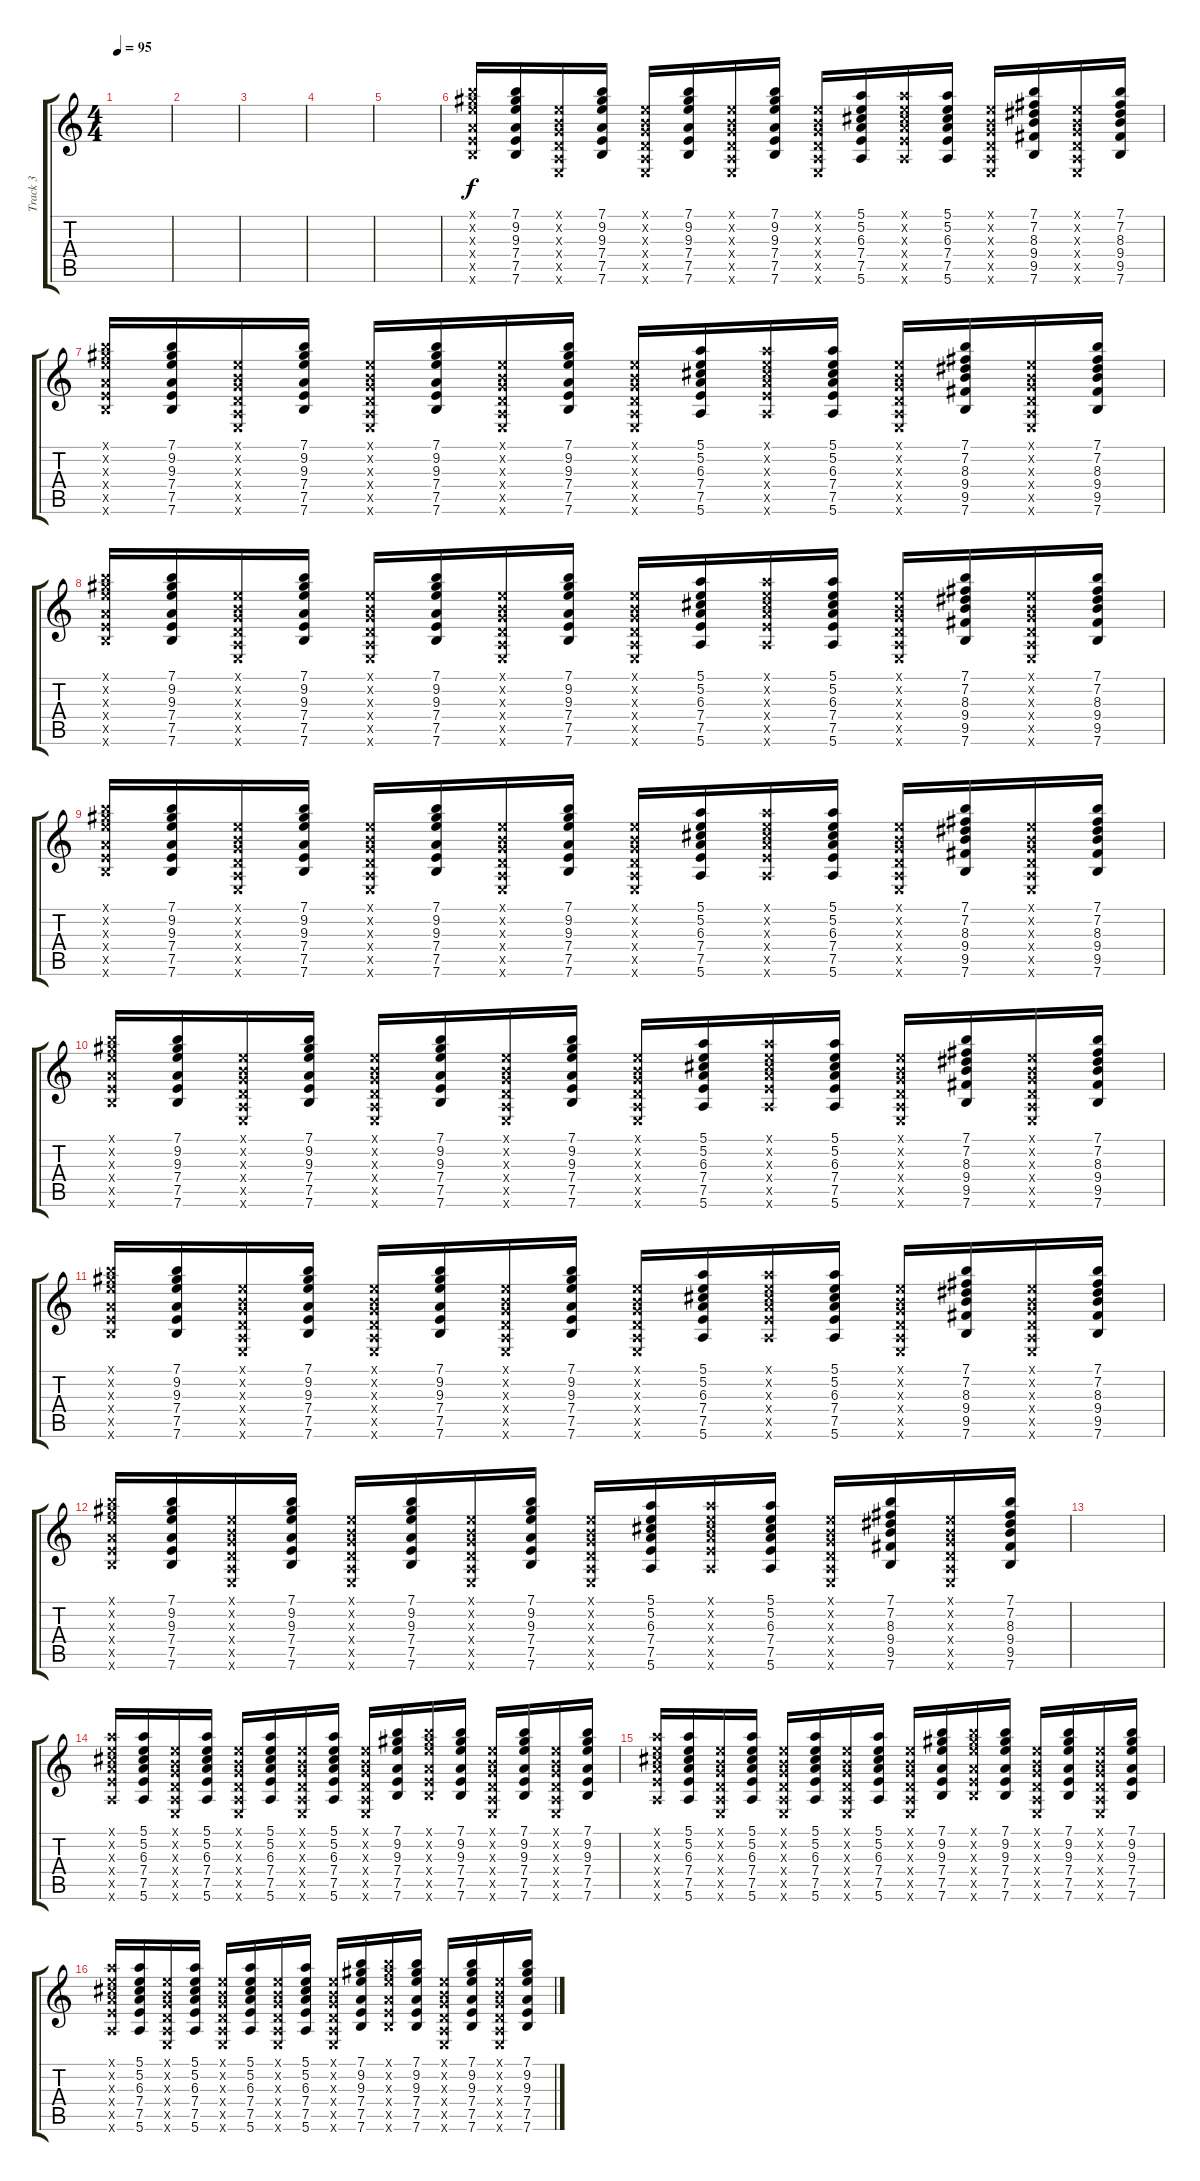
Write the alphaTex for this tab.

\track ("Track 3" "Track 3") {instrument electricguitarclean}
\staff {score tabs}
\tuning (E4 B3 G3 D3 A2 E2) {hide}
\ts (4 4)
\tempo 95
\clef g2
\ks c
|
|
|
|
|
(7.1{x} 9.2{x} 9.3{x} 7.4{x} 7.5{x} 7.6{x}).16 (7.1 9.2 9.3 7.4 7.5 7.6).16 (0.1{x} 0.2{x} 0.3{x} 0.4{x} 0.5{x} 0.6{x}).16 (7.1 9.2 9.3 7.4 7.5 7.6).16 (0.1{x} 0.2{x} 0.3{x} 0.4{x} 0.5{x} 0.6{x}).16 (7.1 9.2 9.3 7.4 7.5 7.6).16 (0.1{x} 0.2{x} 0.3{x} 0.4{x} 0.5{x} 0.6{x}).16 (7.1 9.2 9.3 7.4 7.5 7.6).16 (0.1{x} 0.2{x} 0.3{x} 0.4{x} 0.5{x} 0.6{x}).16 (5.1 5.2 6.3 7.4 7.5 5.6).16 (5.1{x} 5.2{x} 6.3{x} 7.4{x} 7.5{x} 5.6{x}).16 (5.1 5.2 6.3 7.4 7.5 5.6).16 (0.1{x} 0.2{x} 0.3{x} 0.4{x} 0.5{x} 0.6{x}).16 (7.1 7.2 8.3 9.4 9.5 7.6).16 (0.1{x} 0.2{x} 0.3{x} 0.4{x} 0.5{x} 0.6{x}).16 (7.1 7.2 8.3 9.4 9.5 7.6).16 |
(7.1{x} 9.2{x} 9.3{x} 7.4{x} 7.5{x} 7.6{x}).16 (7.1 9.2 9.3 7.4 7.5 7.6).16 (0.1{x} 0.2{x} 0.3{x} 0.4{x} 0.5{x} 0.6{x}).16 (7.1 9.2 9.3 7.4 7.5 7.6).16 (0.1{x} 0.2{x} 0.3{x} 0.4{x} 0.5{x} 0.6{x}).16 (7.1 9.2 9.3 7.4 7.5 7.6).16 (0.1{x} 0.2{x} 0.3{x} 0.4{x} 0.5{x} 0.6{x}).16 (7.1 9.2 9.3 7.4 7.5 7.6).16 (0.1{x} 0.2{x} 0.3{x} 0.4{x} 0.5{x} 0.6{x}).16 (5.1 5.2 6.3 7.4 7.5 5.6).16 (5.1{x} 5.2{x} 6.3{x} 7.4{x} 7.5{x} 5.6{x}).16 (5.1 5.2 6.3 7.4 7.5 5.6).16 (0.1{x} 0.2{x} 0.3{x} 0.4{x} 0.5{x} 0.6{x}).16 (7.1 7.2 8.3 9.4 9.5 7.6).16 (0.1{x} 0.2{x} 0.3{x} 0.4{x} 0.5{x} 0.6{x}).16 (7.1 7.2 8.3 9.4 9.5 7.6).16 |
(7.1{x} 9.2{x} 9.3{x} 7.4{x} 7.5{x} 7.6{x}).16 (7.1 9.2 9.3 7.4 7.5 7.6).16 (0.1{x} 0.2{x} 0.3{x} 0.4{x} 0.5{x} 0.6{x}).16 (7.1 9.2 9.3 7.4 7.5 7.6).16 (0.1{x} 0.2{x} 0.3{x} 0.4{x} 0.5{x} 0.6{x}).16 (7.1 9.2 9.3 7.4 7.5 7.6).16 (0.1{x} 0.2{x} 0.3{x} 0.4{x} 0.5{x} 0.6{x}).16 (7.1 9.2 9.3 7.4 7.5 7.6).16 (0.1{x} 0.2{x} 0.3{x} 0.4{x} 0.5{x} 0.6{x}).16 (5.1 5.2 6.3 7.4 7.5 5.6).16 (5.1{x} 5.2{x} 6.3{x} 7.4{x} 7.5{x} 5.6{x}).16 (5.1 5.2 6.3 7.4 7.5 5.6).16 (0.1{x} 0.2{x} 0.3{x} 0.4{x} 0.5{x} 0.6{x}).16 (7.1 7.2 8.3 9.4 9.5 7.6).16 (0.1{x} 0.2{x} 0.3{x} 0.4{x} 0.5{x} 0.6{x}).16 (7.1 7.2 8.3 9.4 9.5 7.6).16 |
(7.1{x} 9.2{x} 9.3{x} 7.4{x} 7.5{x} 7.6{x}).16 (7.1 9.2 9.3 7.4 7.5 7.6).16 (0.1{x} 0.2{x} 0.3{x} 0.4{x} 0.5{x} 0.6{x}).16 (7.1 9.2 9.3 7.4 7.5 7.6).16 (0.1{x} 0.2{x} 0.3{x} 0.4{x} 0.5{x} 0.6{x}).16 (7.1 9.2 9.3 7.4 7.5 7.6).16 (0.1{x} 0.2{x} 0.3{x} 0.4{x} 0.5{x} 0.6{x}).16 (7.1 9.2 9.3 7.4 7.5 7.6).16 (0.1{x} 0.2{x} 0.3{x} 0.4{x} 0.5{x} 0.6{x}).16 (5.1 5.2 6.3 7.4 7.5 5.6).16 (5.1{x} 5.2{x} 6.3{x} 7.4{x} 7.5{x} 5.6{x}).16 (5.1 5.2 6.3 7.4 7.5 5.6).16 (0.1{x} 0.2{x} 0.3{x} 0.4{x} 0.5{x} 0.6{x}).16 (7.1 7.2 8.3 9.4 9.5 7.6).16 (0.1{x} 0.2{x} 0.3{x} 0.4{x} 0.5{x} 0.6{x}).16 (7.1 7.2 8.3 9.4 9.5 7.6).16 |
(7.1{x} 9.2{x} 9.3{x} 7.4{x} 7.5{x} 7.6{x}).16 (7.1 9.2 9.3 7.4 7.5 7.6).16 (0.1{x} 0.2{x} 0.3{x} 0.4{x} 0.5{x} 0.6{x}).16 (7.1 9.2 9.3 7.4 7.5 7.6).16 (0.1{x} 0.2{x} 0.3{x} 0.4{x} 0.5{x} 0.6{x}).16 (7.1 9.2 9.3 7.4 7.5 7.6).16 (0.1{x} 0.2{x} 0.3{x} 0.4{x} 0.5{x} 0.6{x}).16 (7.1 9.2 9.3 7.4 7.5 7.6).16 (0.1{x} 0.2{x} 0.3{x} 0.4{x} 0.5{x} 0.6{x}).16 (5.1 5.2 6.3 7.4 7.5 5.6).16 (5.1{x} 5.2{x} 6.3{x} 7.4{x} 7.5{x} 5.6{x}).16 (5.1 5.2 6.3 7.4 7.5 5.6).16 (0.1{x} 0.2{x} 0.3{x} 0.4{x} 0.5{x} 0.6{x}).16 (7.1 7.2 8.3 9.4 9.5 7.6).16 (0.1{x} 0.2{x} 0.3{x} 0.4{x} 0.5{x} 0.6{x}).16 (7.1 7.2 8.3 9.4 9.5 7.6).16 |
(7.1{x} 9.2{x} 9.3{x} 7.4{x} 7.5{x} 7.6{x}).16 (7.1 9.2 9.3 7.4 7.5 7.6).16 (0.1{x} 0.2{x} 0.3{x} 0.4{x} 0.5{x} 0.6{x}).16 (7.1 9.2 9.3 7.4 7.5 7.6).16 (0.1{x} 0.2{x} 0.3{x} 0.4{x} 0.5{x} 0.6{x}).16 (7.1 9.2 9.3 7.4 7.5 7.6).16 (0.1{x} 0.2{x} 0.3{x} 0.4{x} 0.5{x} 0.6{x}).16 (7.1 9.2 9.3 7.4 7.5 7.6).16 (0.1{x} 0.2{x} 0.3{x} 0.4{x} 0.5{x} 0.6{x}).16 (5.1 5.2 6.3 7.4 7.5 5.6).16 (5.1{x} 5.2{x} 6.3{x} 7.4{x} 7.5{x} 5.6{x}).16 (5.1 5.2 6.3 7.4 7.5 5.6).16 (0.1{x} 0.2{x} 0.3{x} 0.4{x} 0.5{x} 0.6{x}).16 (7.1 7.2 8.3 9.4 9.5 7.6).16 (0.1{x} 0.2{x} 0.3{x} 0.4{x} 0.5{x} 0.6{x}).16 (7.1 7.2 8.3 9.4 9.5 7.6).16 |
(7.1{x} 9.2{x} 9.3{x} 7.4{x} 7.5{x} 7.6{x}).16 (7.1 9.2 9.3 7.4 7.5 7.6).16 (0.1{x} 0.2{x} 0.3{x} 0.4{x} 0.5{x} 0.6{x}).16 (7.1 9.2 9.3 7.4 7.5 7.6).16 (0.1{x} 0.2{x} 0.3{x} 0.4{x} 0.5{x} 0.6{x}).16 (7.1 9.2 9.3 7.4 7.5 7.6).16 (0.1{x} 0.2{x} 0.3{x} 0.4{x} 0.5{x} 0.6{x}).16 (7.1 9.2 9.3 7.4 7.5 7.6).16 (0.1{x} 0.2{x} 0.3{x} 0.4{x} 0.5{x} 0.6{x}).16 (5.1 5.2 6.3 7.4 7.5 5.6).16 (5.1{x} 5.2{x} 6.3{x} 7.4{x} 7.5{x} 5.6{x}).16 (5.1 5.2 6.3 7.4 7.5 5.6).16 (0.1{x} 0.2{x} 0.3{x} 0.4{x} 0.5{x} 0.6{x}).16 (7.1 7.2 8.3 9.4 9.5 7.6).16 (0.1{x} 0.2{x} 0.3{x} 0.4{x} 0.5{x} 0.6{x}).16 (7.1 7.2 8.3 9.4 9.5 7.6).16 |
|
(5.1{x} 5.2{x} 6.3{x} 7.4{x} 7.5{x} 5.6{x}).16 (5.1 5.2 6.3 7.4 7.5 5.6).16 (0.1{x} 0.2{x} 0.3{x} 0.4{x} 0.5{x} 0.6{x}).16 (5.1 5.2 6.3 7.4 7.5 5.6).16 (0.1{x} 0.2{x} 0.3{x} 0.4{x} 0.5{x} 0.6{x}).16 (5.1 5.2 6.3 7.4 7.5 5.6).16 (0.1{x} 0.2{x} 0.3{x} 0.4{x} 0.5{x} 0.6{x}).16 (5.1 5.2 6.3 7.4 7.5 5.6).16 (0.1{x} 0.2{x} 0.3{x} 0.4{x} 0.5{x} 0.6{x}).16 (7.1 9.2 9.3 7.4 7.5 7.6).16 (7.1{x} 9.2{x} 9.3{x} 7.4{x} 7.5{x} 7.6{x}).16 (7.1 9.2 9.3 7.4 7.5 7.6).16 (0.1{x} 0.2{x} 0.3{x} 0.4{x} 0.5{x} 0.6{x}).16 (7.1 9.2 9.3 7.4 7.5 7.6).16 (0.1{x} 0.2{x} 0.3{x} 0.4{x} 0.5{x} 0.6{x}).16 (7.1 9.2 9.3 7.4 7.5 7.6).16 |
(5.1{x} 5.2{x} 6.3{x} 7.4{x} 7.5{x} 5.6{x}).16 (5.1 5.2 6.3 7.4 7.5 5.6).16 (0.1{x} 0.2{x} 0.3{x} 0.4{x} 0.5{x} 0.6{x}).16 (5.1 5.2 6.3 7.4 7.5 5.6).16 (0.1{x} 0.2{x} 0.3{x} 0.4{x} 0.5{x} 0.6{x}).16 (5.1 5.2 6.3 7.4 7.5 5.6).16 (0.1{x} 0.2{x} 0.3{x} 0.4{x} 0.5{x} 0.6{x}).16 (5.1 5.2 6.3 7.4 7.5 5.6).16 (0.1{x} 0.2{x} 0.3{x} 0.4{x} 0.5{x} 0.6{x}).16 (7.1 9.2 9.3 7.4 7.5 7.6).16 (7.1{x} 9.2{x} 9.3{x} 7.4{x} 7.5{x} 7.6{x}).16 (7.1 9.2 9.3 7.4 7.5 7.6).16 (0.1{x} 0.2{x} 0.3{x} 0.4{x} 0.5{x} 0.6{x}).16 (7.1 9.2 9.3 7.4 7.5 7.6).16 (0.1{x} 0.2{x} 0.3{x} 0.4{x} 0.5{x} 0.6{x}).16 (7.1 9.2 9.3 7.4 7.5 7.6).16 |
(5.1{x} 5.2{x} 6.3{x} 7.4{x} 7.5{x} 5.6{x}).16 (5.1 5.2 6.3 7.4 7.5 5.6).16 (0.1{x} 0.2{x} 0.3{x} 0.4{x} 0.5{x} 0.6{x}).16 (5.1 5.2 6.3 7.4 7.5 5.6).16 (0.1{x} 0.2{x} 0.3{x} 0.4{x} 0.5{x} 0.6{x}).16 (5.1 5.2 6.3 7.4 7.5 5.6).16 (0.1{x} 0.2{x} 0.3{x} 0.4{x} 0.5{x} 0.6{x}).16 (5.1 5.2 6.3 7.4 7.5 5.6).16 (0.1{x} 0.2{x} 0.3{x} 0.4{x} 0.5{x} 0.6{x}).16 (7.1 9.2 9.3 7.4 7.5 7.6).16 (7.1{x} 9.2{x} 9.3{x} 7.4{x} 7.5{x} 7.6{x}).16 (7.1 9.2 9.3 7.4 7.5 7.6).16 (0.1{x} 0.2{x} 0.3{x} 0.4{x} 0.5{x} 0.6{x}).16 (7.1 9.2 9.3 7.4 7.5 7.6).16 (0.1{x} 0.2{x} 0.3{x} 0.4{x} 0.5{x} 0.6{x}).16 (7.1 9.2 9.3 7.4 7.5 7.6).16
